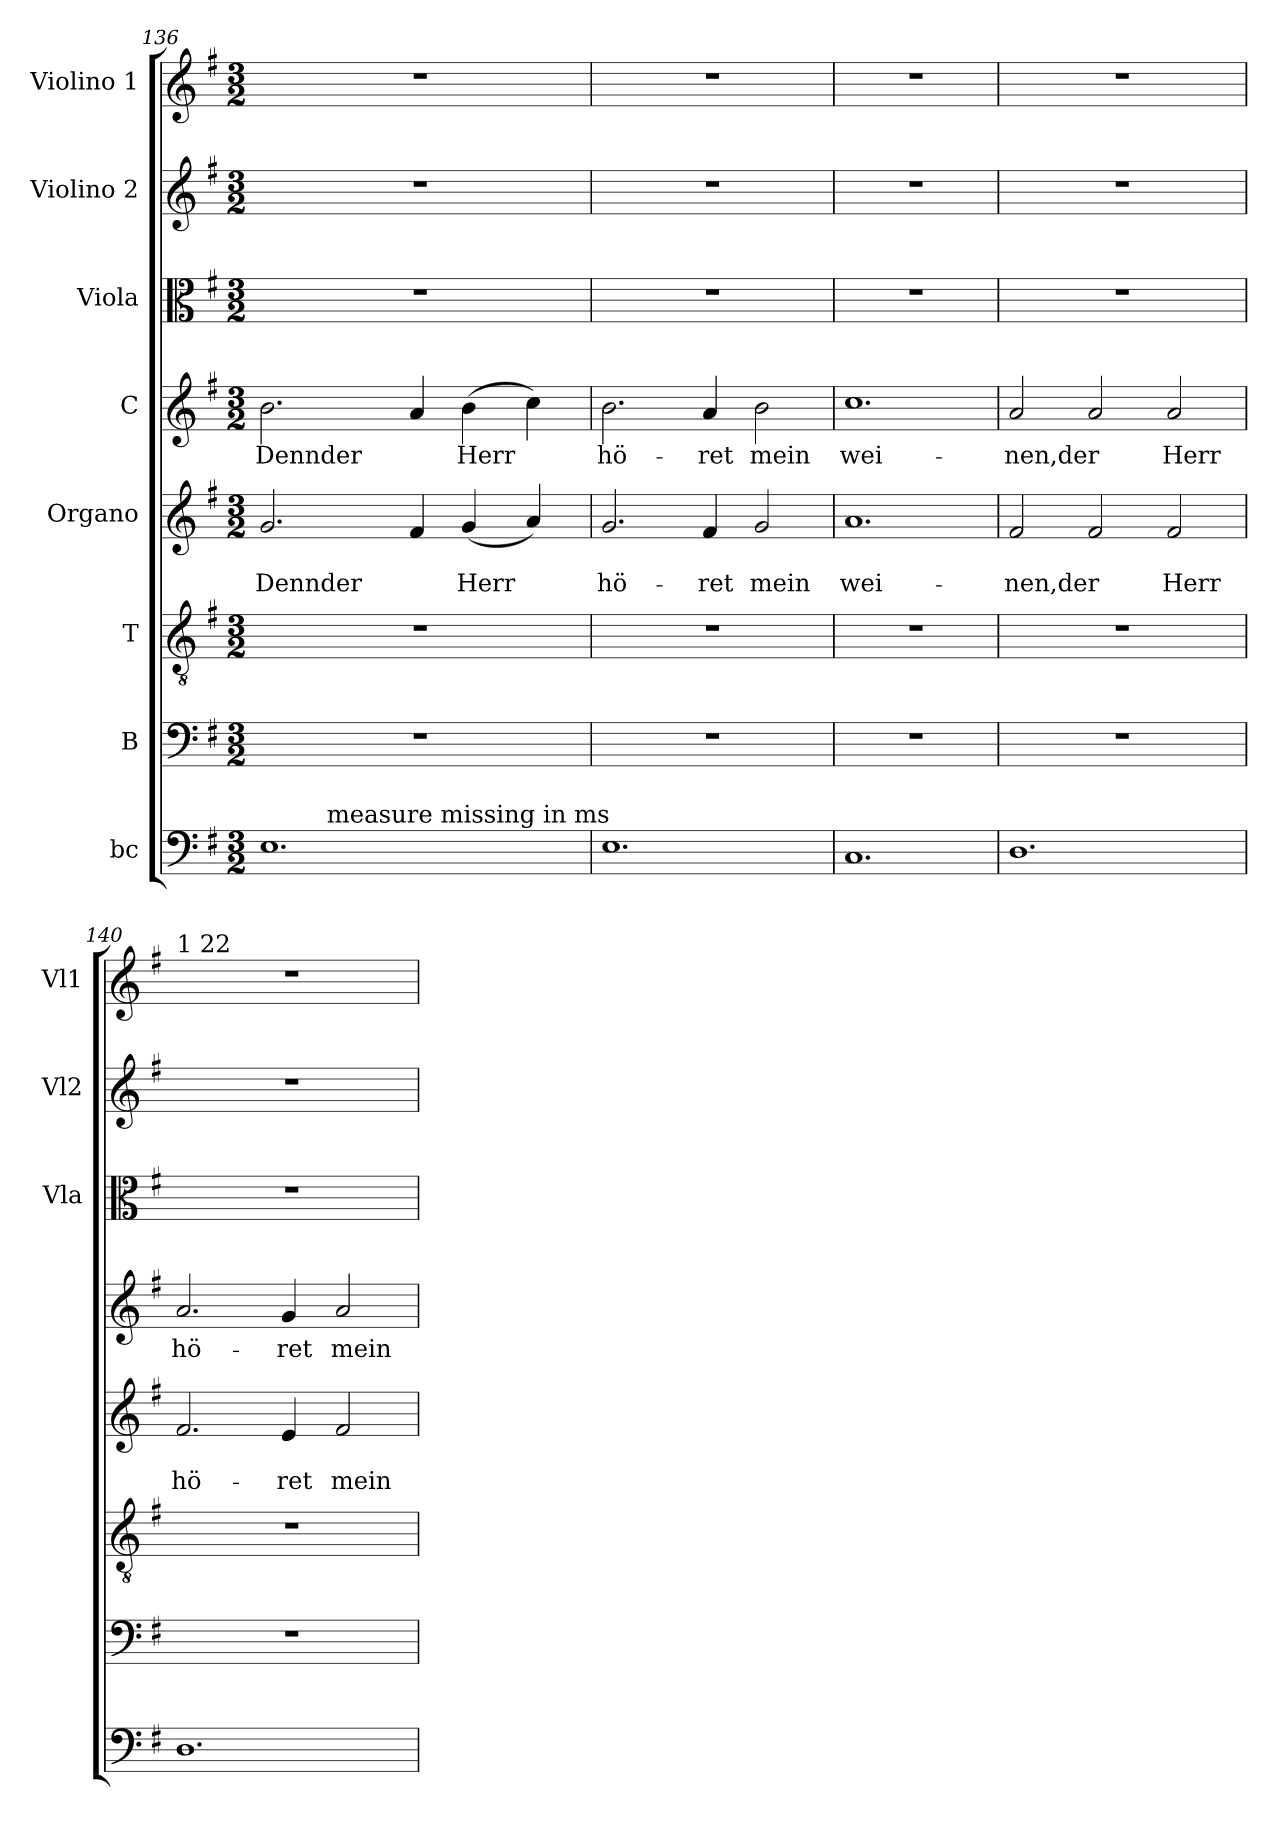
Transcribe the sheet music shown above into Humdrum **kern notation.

**kern	**kern	**kern	**kern	**text	**text	**kern	**text	**kern	**kern	**kern
*part8	*part7	*part6	*part5	*part5	*part5	*part4	*part4	*part3	*part2	*part1
*staff8	*staff7	*staff6	*staff5	*staff5	*staff5	*staff4	*staff4	*staff3	*staff2	*staff1
*I"bc	*I"B	*I"T	*I"Organo	*	*	*I"C	*	*I"Viola	*I"Violino 2	*I"Violino 1
*	*	*	*	*	*	*	*	*I'Vla	*I'Vl2	*I'Vl1
*clefF4	*clefF4	*clefGv2	*clefG2	*	*	*clefG2	*	*clefC3	*clefG2	*clefG2
*k[f#]	*k[f#]	*k[f#]	*k[f#]	*	*	*k[f#]	*	*k[f#]	*k[f#]	*k[f#]
*G:	*G:	*G:	*G:	*	*	*G:	*	*G:	*G:	*G:
*M3/2	*M3/2	*M3/2	*M3/2	*	*	*M3/2	*	*M3/2	*M3/2	*M3/2
=136	=136	=136	=136	=136	=136	=136	=136	=136	=136	=136
!	!LO:N:vis=1	!LO:N:vis=1	!	!	!LO:LY:b	!	!LO:LY:b	!LO:N:vis=1	!LO:N:vis=1	!LO:N:vis=1
*^	*	*	*	*	*	*	*	*	*	*
1.E	8ryy	1.r	1.r	2.g/	.	Dennder	2.b\	Dennder	1.r	1.r	1.r
.	16ryy	.	.	.	.	.	.	.	.	.	.
.	64ryy	.	.	.	.	.	.	.	.	.	.
!	!LO:TX:a:t=measure missing in ms	!	!	!	!	!	!	!	!	!	!
.	1ryy	.	.	.	.	.	.	.	.	.	.
.	.	.	.	4f#/	.	.	4a/	.	.	.	.
!	!	!	!	!	!	!LO:LY:b	!	!LO:LY:b	!	!	!
.	.	.	.	(<4g/	.	Herr	(>4b\	Herr	.	.	.
.	4ryy	.	.	.	.	.	.	.	.	.	.
.	.	.	.	4a/)	.	.	4cc\)	.	.	.	.
.	32.ryy	.	.	.	.	.	.	.	.	.	.
=137	=137	=137	=137	=137	=137	=137	=137	=137	=137	=137	=137
!	!	!LO:N:vis=1	!LO:N:vis=1	!	!	!LO:LY:b	!	!LO:LY:b	!LO:N:vis=1	!LO:N:vis=1	!LO:N:vis=1
*v	*v	*	*	*	*	*	*	*	*	*	*
1.E	1.r	1.r	2.g/	.	hö-	2.b\	hö-	1.r	1.r	1.r
!	!	!	!	!	!LO:LY:b:rj	!	!LO:LY:b:rj	!	!	!
.	.	.	4f#/	.	-ret	4a/	-ret	.	.	.
!	!	!	!	!	!LO:LY:b	!	!LO:LY:b	!	!	!
.	.	.	2g/	.	mein	2b\	mein	.	.	.
=138	=138	=138	=138	=138	=138	=138	=138	=138	=138	=138
!	!LO:N:vis=1	!LO:N:vis=1	!	!	!LO:LY:b	!	!LO:LY:b	!LO:N:vis=1	!LO:N:vis=1	!LO:N:vis=1
1.C<	1.r	1.r	1.a	.	wei-	1.cc	wei-	1.r	1.r	1.r
=139	=139	=139	=139	=139	=139	=139	=139	=139	=139	=139
!	!LO:N:vis=1	!LO:N:vis=1	!	!	!LO:LY:b	!	!LO:LY:b	!LO:N:vis=1	!LO:N:vis=1	!LO:N:vis=1
1.D	1.r	1.r	2f#/	.	-nen,der	2a/	-nen,der	1.r	1.r	1.r
.	.	.	2f#/	.	.	2a/	.	.	.	.
!	!	!	!	!	!LO:LY:b	!	!LO:LY:b	!	!	!
.	.	.	2f#/	.	Herr	2a/	Herr	.	.	.
!!LO:LB:g=z
=140	=140	=140	=140	=140	=140	=140	=140	=140	=140	=140
!	!	!	!	!	!	!	!	!	!	!LO:TX:a:t=1 22
!	!LO:N:vis=1	!LO:N:vis=1	!	!	!LO:LY:b	!	!LO:LY:b	!LO:N:vis=1	!LO:N:vis=1	!LO:N:vis=1
1.D	1.r	1.r	2.f#/	.	hö-	2.a/	hö-	1.r	1.r	1.r
!	!	!	!	!	!LO:LY:b:rj	!	!LO:LY:b:rj	!	!	!
.	.	.	4e/	.	-ret	4g/	-ret	.	.	.
!	!	!	!	!	!LO:LY:b	!	!LO:LY:b	!	!	!
.	.	.	2f#/	.	mein	2a/	mein	.	.	.
=	=	=	=	=	=	=	=	=	=	=
*-	*-	*-	*-	*-	*-	*-	*-	*-	*-	*-
